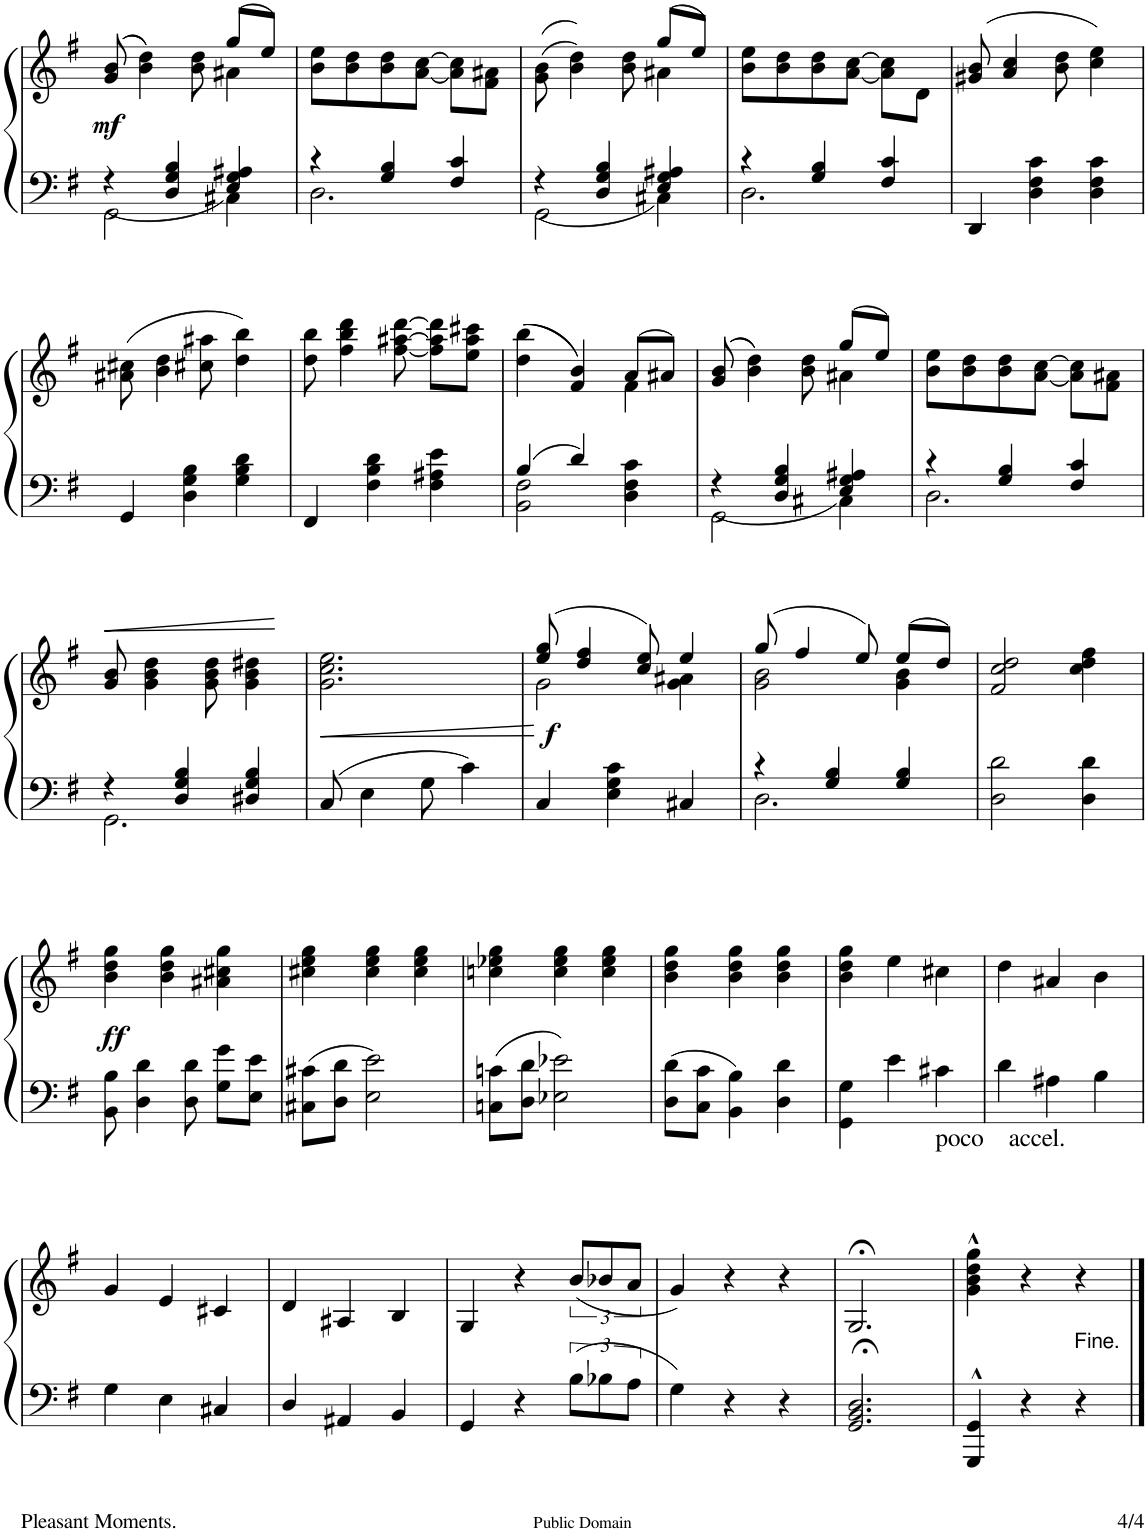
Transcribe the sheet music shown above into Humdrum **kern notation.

**kern	**kern	**dynam
*part1	*part1	*part1
*staff2	*staff1	*staff1/2
*I"Piano	*	*
*I'Pno	*	*
!!LO:PB:g=z
*clefF4	*clefG2	*
*k[f#]	*k[f#]	*
*M3/4	*M3/4	*
=72	=72	=72
*^	*^	*
!	!	!	!	!LO:DY:b
4r	2GG\	((8g/ 8b/	2ryy	mf
.	.	4b\ 4dd\))	.	.
4D/ 4G/ 4B/	.	.	.	.
.	.	8b\ 8dd\	.	.
4E/ 4G/ 4A#X/	4C#X\	(8gg/L	4a#X\	.
.	.	8ee/J)	.	.
*	*	*v	*v	*
=73	=73	=73	=73
4r	2.D\	8b\ 8ee\L	.
.	.	8b\ 8dd\	.
4G/ 4B/	.	8b\ 8dd\	.
.	.	[8a\ [8cc\J	.
4F#/ 4c/	.	8a\] 8cc\]L	.
.	.	8f#\ 8a#X\J	.
=74	=74	=74	=74
*	*	*^	*
4r	2GG\	((8g\ 8b\	2ryy	.
.	.	4b\ 4dd\))	.	.
4D/ 4G/ 4B/	.	.	.	.
.	.	8b\ 8dd\	.	.
4E/ 4G/ 4A#X/	4C#X\	(8gg/L	4a#X\	.
.	.	8ee/J)	.	.
*	*	*v	*v	*
=75	=75	=75	=75
4r	2.D\	8b\ 8ee\L	.
.	.	8b\ 8dd\	.
4G/ 4B/	.	8b\ 8dd\	.
.	.	[8a\ [8cc\J	.
4F#/ 4c/	.	8a\] 8cc\]L	.
.	.	8d\J	.
*v	*v	*	*
=76	=76	=76
4DD/	(8g#X/ 8b/	.
.	4a/ 4cc/	.
4D\ 4F#\ 4c\	.	.
.	8b\ 8dd\	.
4D\ 4F#\ 4c\	4cc\ 4ee\)	.
!!LO:LB:g=z
=77	=77	=77
4GG/	(8a#X\ 8cc#X\	.
.	4b\ 4dd\	.
4D\ 4G\ 4B\	.	.
.	8cc#X\ 8aa#X\	.
4G\ 4B\ 4d\	4dd\ 4bb\)	.
=78	=78	=78
4FF#/	8dd\ 8bb\	.
.	4ff#\ 4bb\ 4ddd\	.
4F#\ 4B\ 4d\	.	.
.	[8ff#\ [8aa#X\ [8ddd\	.
4F#\ 4A#X\ 4e\	8ff#\] 8aa#\] 8ddd\]L	.
.	8ee\ 8aa#\ 8ccc#X\J	.
=79	=79	=79
*^	*^	*
4B/	2BB\ 2F#\	((4dd\ 4bb\	2ryy	.
4d/	.	4f#/ 4b/))	.	.
4c\	4D\ 4F#\	(8a/L	4f#\	.
.	.	8a#X/J)	.	.
=80	=80	=80	=80	=80
4r	2GG\	((8g/ 8b/	2ryy	.
.	.	4b\ 4dd\))	.	.
4D/ 4G/ 4B/	.	.	.	.
.	.	8b\ 8dd\	.	.
4E/ 4G/ 4A#X/	4C#X\	(8gg/L	4a#X\	.
.	.	8ee/J)	.	.
*	*	*v	*v	*
=81	=81	=81	=81
4r	2.D\	8b\ 8ee\L	.
.	.	8b\ 8dd\	.
4G/ 4B/	.	8b\ 8dd\	.
.	.	[8a\ [8cc\J	.
4F#/ 4c/	.	8a\] 8cc\]L	.
.	.	8f#\ 8a#X\J	.
!!LO:LB:g=z
=82	=82	=82	=82
!	!	!	!LO:HP:b
4r	2.GG\	8g/ 8b/	<
.	.	4g\ 4b\ 4dd\	.
4D/ 4G/ 4B/	.	.	.
.	.	8g\ 8b\ 8dd\	.
4D#X/ 4G/ 4B/	.	4g\ 4b\ 4dd#X\	.
*v	*v	*	*
.	.	[
=83	=83	=83
!	!	!LO:HP:b
8C/	2.g\ 2.cc\ 2.ee\	<
4E\	.	.
8G\	.	.
4c\	.	.
.	.	[
=84	=84	=84
*	*^	*
!	!	!	!LO:DY:b
4C/	(8ee/ 8gg/	2g\	f
.	4dd/ 4ff#/	.	.
4E\ 4G\ 4c\	.	.	.
.	8cc/ 8ee/)	.	.
4C#X/	4ee/	4g\ 4a#X\	.
=85	=85	=85	=85
*^	*	*	*
4r	2.D\	(8gg/	2g\ 2b\	.
.	.	4ff#/	.	.
4G/ 4B/	.	.	.	.
.	.	8ee/)	.	.
4G/ 4B/	.	(8ee/L	4g\ 4b\	.
.	.	8dd/J)	.	.
*v	*v	*	*	*
*	*v	*v	*
=86	=86	=86
2D\ 2d\	2f#/ 2cc/ 2dd/	.
4D\ 4d\	4cc\ 4dd\ 4ff#\	.
!!LO:LB:g=z
=87	=87	=87
!	!	!LO:DY:b
8BB\ 8B\	4b\ 4dd\ 4gg\	ff
4D\ 4d\	.	.
.	4b\ 4dd\ 4gg\	.
8D\ 8d\	.	.
8G\ 8g\L	4a#X\ 4cc#X\ 4gg\	.
8E\ 8e\J	.	.
=88	=88	=88
8C#X\ 8c#X\L	4cc#X\ 4ee\ 4gg\	.
8D\ 8d\J	.	.
2E\ 2e\	4cc#\ 4ee\ 4gg\	.
.	4cc#\ 4ee\ 4gg\	.
=89	=89	=89
8Cn\ 8cn\L	4ccn\ 4ee-X\ 4gg\	.
8D\ 8d\J	.	.
2E-X\ 2e-X\	4cc\ 4ee-\ 4gg\	.
.	4cc\ 4ee-\ 4gg\	.
=90	=90	=90
8D\ 8d\L	4b\ 4dd\ 4gg\	.
8C\ 8c\J	.	.
4BB\ 4B\	4b\ 4dd\ 4gg\	.
4D\ 4d\	4b\ 4dd\ 4gg\	.
=91	=91	=91
4GG\ 4G\	4b\ 4dd\ 4gg\	.
4e\	4ee\	.
!LO:TX:b:t=poco    accel.	!	!
4c#X\	4cc#X\	.
=92	=92	=92
4d\	4dd\	.
4A#X\	4a#X/	.
4B\	4b\	.
!!LO:LB:g=z
=93	=93	=93
4G\	4g/	.
4E\	4e/	.
4C#X/	4c#X/	.
=94	=94	=94
4D/	4d/	.
4AA#X/	4A#X/	.
4BB/	4B/	.
=95	=95	=95
4GG/	4G/	.
4r	4r	.
12B\L	(12b/L	.
12B-X\	12b-X/	.
12A\J	12a/J	.
=96	=96	=96
4G\	4g/)	.
4r	4r	.
4r	4r	.
=97	=97	=97
2.GG/;< 2.BB/;< 2.D/;<	2.G;</	.
=98	=98	=98
4GGG/^^ 4GG/^^	4g\^^ 4b\^^ 4dd\^^ 4gg\^^	.
4r	4r	.
4r	4r	.
==	==	==
*-	*-	*-
